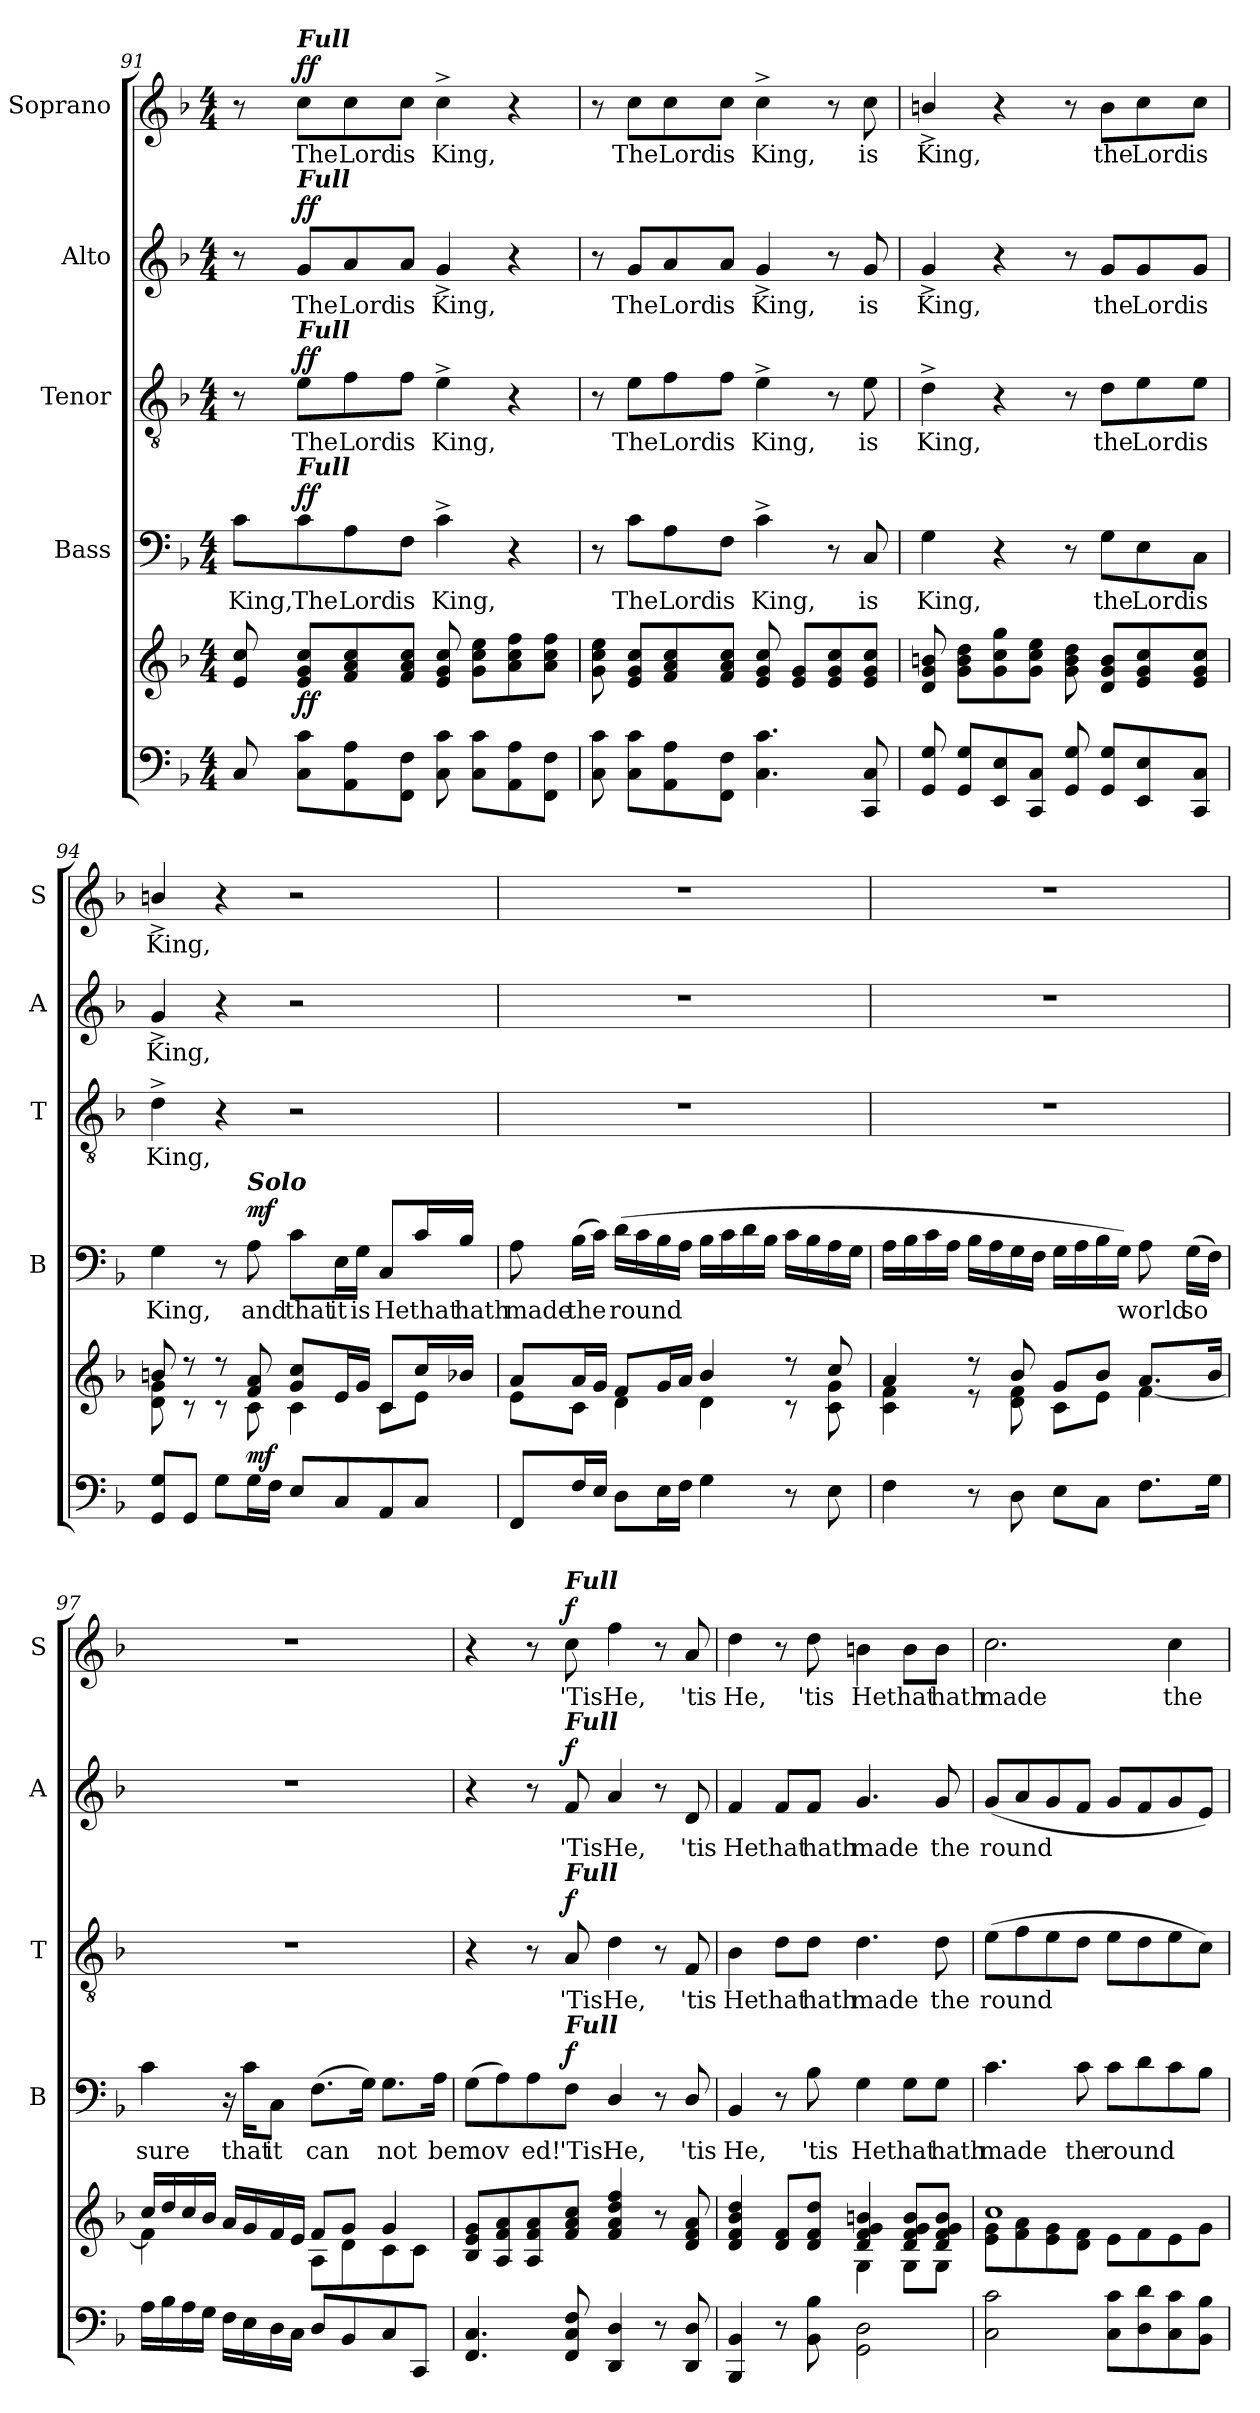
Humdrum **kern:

**kern	**kern	**dynam	**kern	**text	**dynam	**kern	**text	**dynam	**kern	**text	**dynam	**kern	**text	**dynam
*part6	*part5	*part5	*part4	*part4	*part4	*part3	*part3	*part3	*part2	*part2	*part2	*part1	*part1	*part1
*staff6	*staff5	*staff5	*staff4	*staff4	*staff4	*staff3	*staff3	*staff3	*staff2	*staff2	*staff2	*staff1	*staff1	*staff1
*	*	*	*I"Bass	*	*	*I"Tenor	*	*	*I"Alto	*	*	*I"Soprano	*	*
*	*	*	*I'B	*	*	*I'T	*	*	*I'A	*	*	*I'S	*	*
!!LO:PB:g=z
*clefF4	*clefG2	*	*clefF4	*	*	*clefGv2	*	*	*clefG2	*	*	*clefG2	*	*
*k[b-]	*k[b-]	*	*k[b-]	*	*	*k[b-]	*	*	*k[b-]	*	*	*k[b-]	*	*
*F:	*F:	*	*F:	*	*	*F:	*	*	*F:	*	*	*F:	*	*
*M4/4	*M4/4	*	*M4/4	*	*	*M4/4	*	*	*M4/4	*	*	*M4/4	*	*
=91	=91	=91	=91	=91	=91	=91	=91	=91	=91	=91	=91	=91	=91	=91
!	!	!	!	!LO:LY:b	!	!	!	!	!	!	!	!	!	!
8C/	8e/ 8cc/	.	8c\L	King,	.	8r	.	.	8r	.	.	8r	.	.
!	!	!	!	!	!	!	!	!	!	!	!	!LO:TX:a:Bi:t=Full	!	!
!	!	!	!	!	!	!	!	!	!LO:TX:a:Bi:t=Full	!	!	!	!	!
!	!	!	!	!	!	!LO:TX:a:Bi:t=Full	!	!	!	!	!	!	!	!
!	!	!	!LO:TX:a:Bi:t=Full	!	!	!	!	!	!	!	!	!	!	!
!	!	!LO:DY:b	!	!LO:LY:b	!LO:DY:b	!	!LO:LY:b	!LO:DY:b	!	!LO:LY:b	!LO:DY:b	!	!LO:LY:b	!LO:DY:b
8C\ 8c\L	8e/ 8g/ 8cc/L	ff	8c\	The	ff	8e\L	The	ff	8g/L	The	ff	8cc\L	The	ff
!	!	!	!	!LO:LY:b	!	!	!LO:LY:b	!	!	!LO:LY:b	!	!	!LO:LY:b	!
8AA\ 8A\	8f/ 8a/ 8cc/	.	8A\	Lord	.	8f\	Lord	.	8a/	Lord	.	8cc\	Lord	.
!	!	!	!	!LO:LY:b	!	!	!LO:LY:b	!	!	!LO:LY:b	!	!	!LO:LY:b	!
8FF\ 8F\J	8f/ 8a/ 8cc/J	.	8F\J	is	.	8f\J	is	.	8a/J	is	.	8cc\J	is	.
!	!	!	!	!LO:LY:b	!	!	!LO:LY:b	!	!	!LO:LY:b	!	!	!LO:LY:b	!
8C\ 8c\	8e/ 8g/ 8cc/	.	4c^\	King,	.	4e^\	King,	.	4g^/	King,	.	4cc^\	King,	.
8C\ 8c\L	8g\ 8cc\ 8ee\L	.	.	.	.	.	.	.	.	.	.	.	.	.
8AA\ 8A\	8a\ 8cc\ 8ff\	.	4r	.	.	4r	.	.	4r	.	.	4r	.	.
8FF\ 8F\J	8a\ 8cc\ 8ff\J	.	.	.	.	.	.	.	.	.	.	.	.	.
=92	=92	=92	=92	=92	=92	=92	=92	=92	=92	=92	=92	=92	=92	=92
8C\ 8c\	8g\ 8cc\ 8ee\	.	8r	.	.	8r	.	.	8r	.	.	8r	.	.
!	!	!	!	!LO:LY:b	!	!	!LO:LY:b	!	!	!LO:LY:b	!	!	!LO:LY:b	!
8C\ 8c\L	8e/ 8g/ 8cc/L	.	8c\L	The	.	8e\L	The	.	8g/L	The	.	8cc\L	The	.
!	!	!	!	!LO:LY:b	!	!	!LO:LY:b	!	!	!LO:LY:b	!	!	!LO:LY:b	!
8AA\ 8A\	8f/ 8a/ 8cc/	.	8A\	Lord	.	8f\	Lord	.	8a/	Lord	.	8cc\	Lord	.
!	!	!	!	!LO:LY:b	!	!	!LO:LY:b	!	!	!LO:LY:b	!	!	!LO:LY:b	!
8FF\ 8F\J	8f/ 8a/ 8cc/J	.	8F\J	is	.	8f\J	is	.	8a/J	is	.	8cc\J	is	.
!	!	!	!	!LO:LY:b	!	!	!LO:LY:b	!	!	!LO:LY:b	!	!	!LO:LY:b	!
4.C\ 4.c\	8e/ 8g/ 8cc/	.	4c^\	King,	.	4e^\	King,	.	4g^/	King,	.	4cc^\	King,	.
.	8e/ 8g/L	.	.	.	.	.	.	.	.	.	.	.	.	.
.	8e/ 8g/ 8cc/	.	8r	.	.	8r	.	.	8r	.	.	8r	.	.
!	!	!	!	!LO:LY:b	!	!	!LO:LY:b	!	!	!LO:LY:b	!	!	!LO:LY:b	!
8CC/ 8C/	8e/ 8g/ 8cc/J	.	8C/	is	.	8e\	is	.	8g/	is	.	8cc\	is	.
=93	=93	=93	=93	=93	=93	=93	=93	=93	=93	=93	=93	=93	=93	=93
!	!	!	!	!LO:LY:b	!	!	!LO:LY:b	!	!	!LO:LY:b	!	!	!LO:LY:b	!
8GG/ 8G/	8d/ 8g/ 8bn/	.	4G\	King,	.	4d^\	King,	.	4g^/	King,	.	4bn^/	King,	.
8GG/ 8G/L	8g\ 8b\ 8dd\L	.	.	.	.	.	.	.	.	.	.	.	.	.
8EE/ 8E/	8g\ 8cc\ 8gg\	.	4r	.	.	4r	.	.	4r	.	.	4r	.	.
8CC/ 8C/J	8g\ 8cc\ 8ee\J	.	.	.	.	.	.	.	.	.	.	.	.	.
8GG/ 8G/	8g\ 8b\ 8dd\	.	8r	.	.	8r	.	.	8r	.	.	8r	.	.
!	!	!	!	!LO:LY:b	!	!	!LO:LY:b	!	!	!LO:LY:b	!	!	!LO:LY:b	!
8GG/ 8G/L	8d/ 8g/ 8b/L	.	8G\L	the	.	8d\L	the	.	8g/L	the	.	8b\L	the	.
!	!	!	!	!LO:LY:b	!	!	!LO:LY:b	!	!	!LO:LY:b	!	!	!LO:LY:b	!
8EE/ 8E/	8e/ 8g/ 8cc/	.	8E\	Lord	.	8e\	Lord	.	8g/	Lord	.	8cc\	Lord	.
!	!	!	!	!LO:LY:b	!	!	!LO:LY:b	!	!	!LO:LY:b	!	!	!LO:LY:b	!
8CC/ 8C/J	8e/ 8g/ 8cc/J	.	8C\J	is	.	8e\J	is	.	8g/J	is	.	8cc\J	is	.
!!LO:PB:g=z
=94	=94	=94	=94	=94	=94	=94	=94	=94	=94	=94	=94	=94	=94	=94
*	*^	*	*	*	*	*	*	*	*	*	*	*	*	*
!	!	!	!	!	!LO:LY:b	!	!	!LO:LY:b	!	!	!LO:LY:b	!	!	!LO:LY:b	!
8GG/ 8G/L	8bn/	8d\ 8g\	.	4G\	King,	.	4d^\	King,	.	4g^/	King,	.	4bn^/	King,	.
8GG/J	8r	8r	.	.	.	.	.	.	.	.	.	.	.	.	.
8G\L	8r	8r	.	8r	.	.	4r	.	.	4r	.	.	4r	.	.
!	!	!	!	!LO:TX:a:Bi:t=Solo	!	!	!	!	!	!	!	!	!	!	!
!	!	!	!LO:DY:b	!	!LO:LY:b	!LO:DY:b	!	!	!	!	!	!	!	!	!
16G\L	8f/ 8a/	8c\	mf	8A\	and	mf	.	.	.	.	.	.	.	.	.
16F\JJ	.	.	.	.	.	.	.	.	.	.	.	.	.	.	.
!	!	!	!	!	!LO:LY:b	!	!	!	!	!	!	!	!	!	!
8E/L	8g/ 8cc/L	4c\	.	8c\L	that	.	2r	.	.	2r	.	.	2r	.	.
!	!	!	!	!	!LO:LY:b	!	!	!	!	!	!	!	!	!	!
8C/	16e/L	.	.	16E\L	it	.	.	.	.	.	.	.	.	.	.
!	!	!	!	!	!LO:LY:b	!	!	!	!	!	!	!	!	!	!
.	16g/JJ	.	.	16G\JJ	is	.	.	.	.	.	.	.	.	.	.
!	!	!	!	!	!LO:LY:b	!	!	!	!	!	!	!	!	!	!
8AA/	8c/L	8c\L	.	8C/L	He	.	.	.	.	.	.	.	.	.	.
!	!	!	!	!	!LO:LY:b	!	!	!	!	!	!	!	!	!	!
8C/J	16cc/L	8e\J	.	16c/L	that	.	.	.	.	.	.	.	.	.	.
!	!	!	!	!	!LO:LY:b	!	!	!	!	!	!	!	!	!	!
.	16b-X/JJ	.	.	16B-i/JJ	hath	.	.	.	.	.	.	.	.	.	.
=95	=95	=95	=95	=95	=95	=95	=95	=95	=95	=95	=95	=95	=95	=95	=95
!	!	!	!	!	!LO:LY:b	!	!	!	!	!	!	!	!	!	!
8FF/L	8a/L	8e\L	.	8A\	made	.	1r	.	.	1r	.	.	1r	.	.
!	!	!	!	!	!LO:LY:b	!	!	!	!	!	!	!	!	!	!
16F/L	16a/L	8c\J	.	(>16B-\LL	the	.	.	.	.	.	.	.	.	.	.
16E/JJ	16g/JJ	.	.	16c\JJ)	.	.	.	.	.	.	.	.	.	.	.
!	!	!	!	!	!LO:LY:b	!	!	!	!	!	!	!	!	!	!
8D\L	8f/L	4d\	.	(>16d\LL	round	.	.	.	.	.	.	.	.	.	.
.	.	.	.	16c\	.	.	.	.	.	.	.	.	.	.	.
16E\L	16g/L	.	.	16B-\	.	.	.	.	.	.	.	.	.	.	.
16F\JJ	16a/JJ	.	.	16A\JJ	.	.	.	.	.	.	.	.	.	.	.
4G\	4b-/	4d\	.	16B-\LL	.	.	.	.	.	.	.	.	.	.	.
.	.	.	.	16c\	.	.	.	.	.	.	.	.	.	.	.
.	.	.	.	16d\	.	.	.	.	.	.	.	.	.	.	.
.	.	.	.	16B-\JJ	.	.	.	.	.	.	.	.	.	.	.
8r	8r	8r	.	16c\LL	.	.	.	.	.	.	.	.	.	.	.
.	.	.	.	16B-\	.	.	.	.	.	.	.	.	.	.	.
8E\	8cc/	8c\ 8g\	.	16A\	.	.	.	.	.	.	.	.	.	.	.
.	.	.	.	16G\JJ	.	.	.	.	.	.	.	.	.	.	.
=96	=96	=96	=96	=96	=96	=96	=96	=96	=96	=96	=96	=96	=96	=96	=96
4F\	4a/	4c\ 4f\	.	16A\LL	.	.	1r	.	.	1r	.	.	1r	.	.
.	.	.	.	16B-\	.	.	.	.	.	.	.	.	.	.	.
.	.	.	.	16c\	.	.	.	.	.	.	.	.	.	.	.
.	.	.	.	16A\JJ	.	.	.	.	.	.	.	.	.	.	.
8r	8r	8r	.	16B-\LL	.	.	.	.	.	.	.	.	.	.	.
.	.	.	.	16A\	.	.	.	.	.	.	.	.	.	.	.
8D\	8b-/	8d\ 8f\	.	16G\	.	.	.	.	.	.	.	.	.	.	.
.	.	.	.	16F\JJ	.	.	.	.	.	.	.	.	.	.	.
8E\L	8g/L	8c\L	.	16G\LL	.	.	.	.	.	.	.	.	.	.	.
.	.	.	.	16A\	.	.	.	.	.	.	.	.	.	.	.
8C\J	8b-/J	8e\J	.	16B-\	.	.	.	.	.	.	.	.	.	.	.
.	.	.	.	16G\JJ)	.	.	.	.	.	.	.	.	.	.	.
!	!	!	!	!	!LO:LY:b	!	!	!	!	!	!	!	!	!	!
8.F\L	8.a/L	[4f\	.	8A\	world	.	.	.	.	.	.	.	.	.	.
!	!	!	!	!	!LO:LY:b	!	!	!	!	!	!	!	!	!	!
.	.	.	.	(>16G\LL	so	.	.	.	.	.	.	.	.	.	.
16G\Jk	16b-/Jk	.	.	16F\JJ)	.	.	.	.	.	.	.	.	.	.	.
!!LO:LB:g=z
=97	=97	=97	=97	=97	=97	=97	=97	=97	=97	=97	=97	=97	=97	=97	=97
!	!	!	!	!	!LO:LY:b	!	!	!	!	!	!	!	!	!	!
16A\LL	16cc/LL	4f\]	.	4c\	sure	.	1r	.	.	1r	.	.	1r	.	.
16B-\	16dd/	.	.	.	.	.	.	.	.	.	.	.	.	.	.
16A\	16cc/	.	.	.	.	.	.	.	.	.	.	.	.	.	.
16G\JJ	16b-/JJ	.	.	.	.	.	.	.	.	.	.	.	.	.	.
16F\LL	16a/LL	4ryy	.	16r	.	.	.	.	.	.	.	.	.	.	.
!	!	!	!	!	!LO:LY:b	!	!	!	!	!	!	!	!	!	!
16E\	16g/	.	.	16c\KL	that	.	.	.	.	.	.	.	.	.	.
!	!	!	!	!	!LO:LY:b	!	!	!	!	!	!	!	!	!	!
16D\	16f/	.	.	8C\J	it	.	.	.	.	.	.	.	.	.	.
16C\JJ	16e/JJ	.	.	.	.	.	.	.	.	.	.	.	.	.	.
!	!	!	!	!	!LO:LY:b	!	!	!	!	!	!	!	!	!	!
8D/L	8f/L	8A\L	.	(>8.F\L	can­	.	.	.	.	.	.	.	.	.	.
8BB-/	8g/J	8d\	.	.	.	.	.	.	.	.	.	.	.	.	.
.	.	.	.	16G\Jk)	.	.	.	.	.	.	.	.	.	.	.
!	!	!	!	!	!LO:LY:b	!	!	!	!	!	!	!	!	!	!
8C/	4g/	8c\	.	8.G\L	not	.	.	.	.	.	.	.	.	.	.
8CC/J	.	8c\J	.	.	.	.	.	.	.	.	.	.	.	.	.
!	!	!	!	!	!LO:LY:b	!	!	!	!	!	!	!	!	!	!
.	.	.	.	16A\Jk	be	.	.	.	.	.	.	.	.	.	.
*	*v	*v	*	*	*	*	*	*	*	*	*	*	*	*	*
=98	=98	=98	=98	=98	=98	=98	=98	=98	=98	=98	=98	=98	=98	=98
!	!	!	!	!LO:LY:b	!	!	!	!	!	!	!	!	!	!
4.FF/ 4.C/	8B-/ 8e/ 8g/L	.	(>8G\L	mov­	.	4r	.	.	4r	.	.	4r	.	.
.	8A/ 8f/ 8a/	.	8A\)	.	.	.	.	.	.	.	.	.	.	.
!	!	!	!	!LO:LY:b	!	!	!	!	!	!	!	!	!	!
.	8A/ 8f/ 8a/	.	8A\	ed!	.	8r	.	.	8r	.	.	8r	.	.
!	!	!	!	!	!	!	!	!	!	!	!	!LO:TX:a:Bi:t=Full	!	!
!	!	!	!	!	!	!	!	!	!LO:TX:a:Bi:t=Full	!	!	!	!	!
!	!	!	!	!	!	!LO:TX:a:Bi:t=Full	!	!	!	!	!	!	!	!
!	!	!	!LO:TX:a:Bi:t=Full	!	!	!	!	!	!	!	!	!	!	!
!	!	!	!	!LO:LY:b	!LO:DY:b	!	!LO:LY:b	!LO:DY:b	!	!LO:LY:b	!LO:DY:b	!	!LO:LY:b	!LO:DY:b
8FF/ 8C/ 8F/	8f/ 8a/ 8cc/J	.	8F\J	'Tis	f	8A/	'Tis	f	8f/	'Tis	f	8cc\	'Tis	f
!	!	!	!	!LO:LY:b	!	!	!LO:LY:b	!	!	!LO:LY:b	!	!	!LO:LY:b	!
4DD/ 4D/	4f/ 4a/ 4dd/ 4ff/	.	4D/	He,	.	4d\	He,	.	4a/	He,	.	4ff\	He,	.
8r	8r	.	8r	.	.	8r	.	.	8r	.	.	8r	.	.
!	!	!	!	!LO:LY:b	!	!	!LO:LY:b	!	!	!LO:LY:b	!	!	!LO:LY:b	!
8DD/ 8D/	8d/ 8f/ 8a/	.	8D/	'tis	.	8F/	'tis	.	8d/	'tis	.	8a/	'tis	.
=99	=99	=99	=99	=99	=99	=99	=99	=99	=99	=99	=99	=99	=99	=99
*	*^	*	*	*	*	*	*	*	*	*	*	*	*	*
!	!	!	!	!	!LO:LY:b	!	!	!LO:LY:b	!	!	!LO:LY:b	!	!	!LO:LY:b	!
4BBB-/ 4BB-/	4d/ 4f/ 4b-/ 4dd/	2ryy	.	4BB-/	He,	.	4B-\	He	.	4f/	He	.	4dd\	He,	.
!	!	!	!	!	!	!	!	!LO:LY:b	!	!	!LO:LY:b	!	!	!	!
8r	8d/ 8f/L	.	.	8r	.	.	8d\L	that	.	8f/L	that	.	8r	.	.
!	!	!	!	!	!LO:LY:b	!	!	!LO:LY:b	!	!	!LO:LY:b	!	!	!LO:LY:b	!
8BB-\ 8B-\	8d/ 8f/ 8dd/J	.	.	8B-\	'tis	.	8d\J	hath	.	8f/J	hath	.	8dd\	'tis	.
!	!	!	!	!	!LO:LY:b	!	!	!LO:LY:b	!	!	!LO:LY:b	!	!	!LO:LY:b	!
2GG\ 2D\	4d/ 4f/ 4g/ 4bn/	4G\	.	4G\	He	.	4.d\	made	.	4.g/	made	.	4bn\	He	.
!	!	!	!	!	!LO:LY:b	!	!	!	!	!	!	!	!	!LO:LY:b	!
.	8d/ 8f/ 8g/ 8b/L	8G\L	.	8G\L	that	.	.	.	.	.	.	.	8b\L	that	.
!	!	!	!	!	!LO:LY:b	!	!	!LO:LY:b	!	!	!LO:LY:b	!	!	!LO:LY:b	!
.	8d/ 8f/ 8g/ 8b/J	8G\J	.	8G\J	hath	.	8d\	the	.	8g/	the	.	8b\J	hath	.
!!LO:PB:g=z
=100	=100	=100	=100	=100	=100	=100	=100	=100	=100	=100	=100	=100	=100	=100	=100
!	!	!	!	!	!LO:LY:b	!	!	!LO:LY:b	!	!	!LO:LY:b	!	!	!LO:LY:b	!
2C\ 2c\	1cc	8e\ 8g\L	.	4.c\	made	.	(>8e\L	round	.	(<8g/L	round	.	2.cc\	made	.
.	.	8f\ 8a\	.	.	.	.	8f\	.	.	8a/	.	.	.	.	.
.	.	8e\ 8g\	.	.	.	.	8e\	.	.	8g/	.	.	.	.	.
!	!	!	!	!	!LO:LY:b	!	!	!	!	!	!	!	!	!	!
.	.	8d\ 8f\J	.	8c\	the	.	8d\J	.	.	8f/J	.	.	.	.	.
!	!	!	!	!	!LO:LY:b	!	!	!	!	!	!	!	!	!	!
8C\ 8c\L	.	8e\L	.	8c\L	round	.	8e\L	.	.	8g/L	.	.	.	.	.
8D\ 8d\	.	8f\	.	8d\	.	.	8d\	.	.	8f/	.	.	.	.	.
!	!	!	!	!	!	!	!	!	!	!	!	!	!	!LO:LY:b	!
8C\ 8c\	.	8e\	.	8c\	.	.	8e\	.	.	8g/	.	.	4cc\	the	.
8BB-\ 8B-\J	.	8g\J	.	8B-\J	.	.	8c\J)	.	.	8e/J)	.	.	.	.	.
*	*v	*v	*	*	*	*	*	*	*	*	*	*	*	*	*
=	=	=	=	=	=	=	=	=	=	=	=	=	=	=
*-	*-	*-	*-	*-	*-	*-	*-	*-	*-	*-	*-	*-	*-	*-
